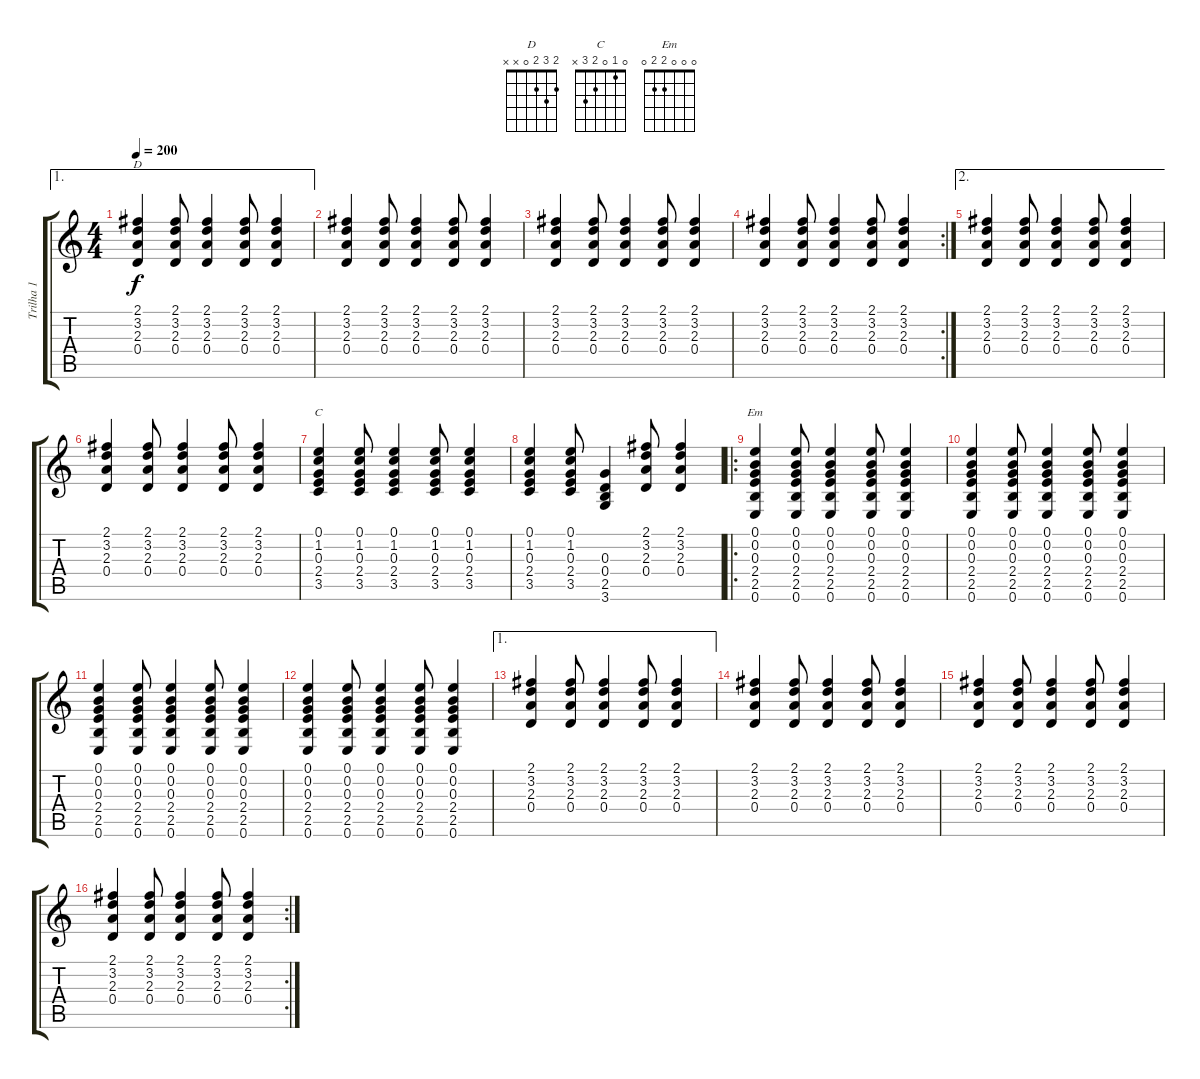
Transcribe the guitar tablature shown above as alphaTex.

\track ("Trilha 1" "Trilha 1") {instrument electricguitarclean}
\staff {score tabs}
\tuning (E4 B3 G3 D3 A2 E2) {hide}
\chord ("D" 2 3 2 0 x x)
\chord ("C" 0 1 0 2 3 x)
\chord ("Em" 0 0 0 2 2 0)
\ae 1
\ts (4 4)
\tempo 200
\clef g2
\ks c
(2.1 3.2 2.3 0.4).4{ch "D" dy f} (2.1 3.2 2.3 0.4).8 (2.1 3.2 2.3 0.4).4 (2.1 3.2 2.3 0.4).8 (2.1 3.2 2.3 0.4).4 |
(2.1 3.2 2.3 0.4).4 (2.1 3.2 2.3 0.4).8 (2.1 3.2 2.3 0.4).4 (2.1 3.2 2.3 0.4).8 (2.1 3.2 2.3 0.4).4 |
(2.1 3.2 2.3 0.4).4 (2.1 3.2 2.3 0.4).8 (2.1 3.2 2.3 0.4).4 (2.1 3.2 2.3 0.4).8 (2.1 3.2 2.3 0.4).4 |
\rc 2
(2.1 3.2 2.3 0.4).4 (2.1 3.2 2.3 0.4).8 (2.1 3.2 2.3 0.4).4 (2.1 3.2 2.3 0.4).8 (2.1 3.2 2.3 0.4).4 |
\ae 2
(2.1 3.2 2.3 0.4).4 (2.1 3.2 2.3 0.4).8 (2.1 3.2 2.3 0.4).4 (2.1 3.2 2.3 0.4).8 (2.1 3.2 2.3 0.4).4 |
(2.1 3.2 2.3 0.4).4 (2.1 3.2 2.3 0.4).8 (2.1 3.2 2.3 0.4).4 (2.1 3.2 2.3 0.4).8 (2.1 3.2 2.3 0.4).4 |
(0.1 1.2 0.3 2.4 3.5).4{ch "C"} (0.1 1.2 0.3 2.4 3.5).8 (0.1 1.2 0.3 2.4 3.5).4 (0.1 1.2 0.3 2.4 3.5).8 (0.1 1.2 0.3 2.4 3.5).4 |
(0.1 1.2 0.3 2.4 3.5).4 (0.1 1.2 0.3 2.4 3.5).8 (0.3 0.4 2.5 3.6).4 (2.1 3.2 2.3 0.4).8 (2.1 3.2 2.3 0.4).4 |
\ro
(0.1 0.2 0.3 2.4 2.5 0.6).4{ch "Em"} (0.1 0.2 0.3 2.4 2.5 0.6).8 (0.1 0.2 0.3 2.4 2.5 0.6).4 (0.1 0.2 0.3 2.4 2.5 0.6).8 (0.1 0.2 0.3 2.4 2.5 0.6).4 |
(0.1 0.2 0.3 2.4 2.5 0.6).4 (0.1 0.2 0.3 2.4 2.5 0.6).8 (0.1 0.2 0.3 2.4 2.5 0.6).4 (0.1 0.2 0.3 2.4 2.5 0.6).8 (0.1 0.2 0.3 2.4 2.5 0.6).4 |
(0.1 0.2 0.3 2.4 2.5 0.6).4 (0.1 0.2 0.3 2.4 2.5 0.6).8 (0.1 0.2 0.3 2.4 2.5 0.6).4 (0.1 0.2 0.3 2.4 2.5 0.6).8 (0.1 0.2 0.3 2.4 2.5 0.6).4 |
(0.1 0.2 0.3 2.4 2.5 0.6).4 (0.1 0.2 0.3 2.4 2.5 0.6).8 (0.1 0.2 0.3 2.4 2.5 0.6).4 (0.1 0.2 0.3 2.4 2.5 0.6).8 (0.1 0.2 0.3 2.4 2.5 0.6).4 |
\ae 1
(2.1 3.2 2.3 0.4).4 (2.1 3.2 2.3 0.4).8 (2.1 3.2 2.3 0.4).4 (2.1 3.2 2.3 0.4).8 (2.1 3.2 2.3 0.4).4 |
(2.1 3.2 2.3 0.4).4 (2.1 3.2 2.3 0.4).8 (2.1 3.2 2.3 0.4).4 (2.1 3.2 2.3 0.4).8 (2.1 3.2 2.3 0.4).4 |
(2.1 3.2 2.3 0.4).4 (2.1 3.2 2.3 0.4).8 (2.1 3.2 2.3 0.4).4 (2.1 3.2 2.3 0.4).8 (2.1 3.2 2.3 0.4).4 |
\rc 2
(2.1 3.2 2.3 0.4).4 (2.1 3.2 2.3 0.4).8 (2.1 3.2 2.3 0.4).4 (2.1 3.2 2.3 0.4).8 (2.1 3.2 2.3 0.4).4
